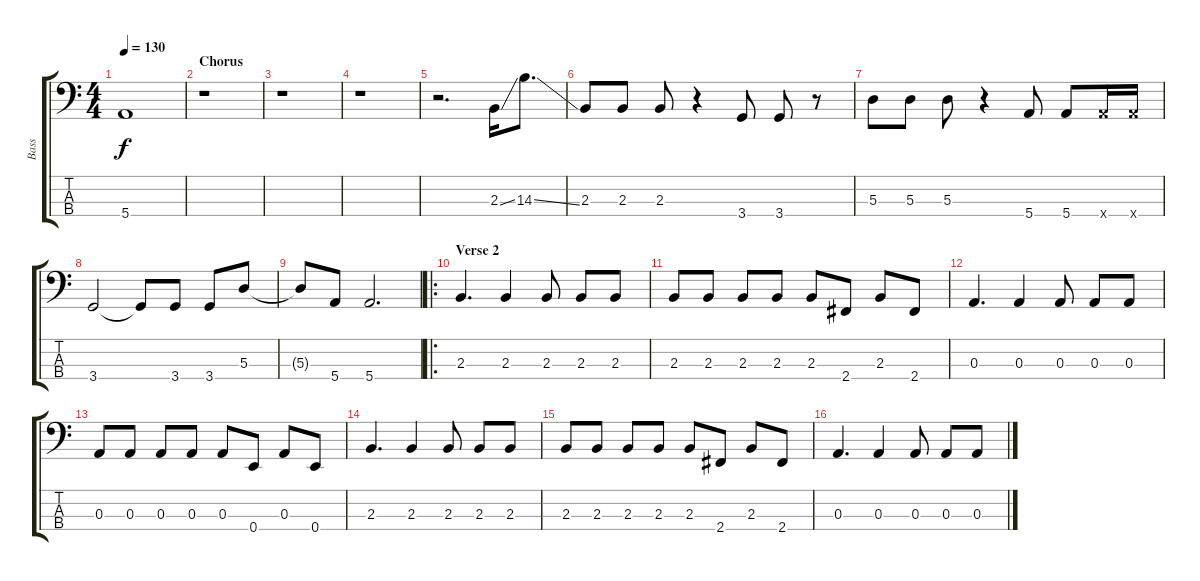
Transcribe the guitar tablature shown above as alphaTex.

\track ("Bass" "Bass") {instrument electricbassfinger}
\staff {score tabs}
\tuning (G2 D2 A1 E1) {hide}
\ts (4 4)
\tempo 130
\clef f4
\ks c
5.4{t}.1{dy f} |
\section ("" "Chorus")
r.1 |
r.1 |
r.1 |
r.2{d} 2.3{ss}.16 14.3{ss}.8{d} |
2.3.8 2.3.8 2.3.8 r.4 3.4.8 3.4.8 r.8 |
5.3.8 5.3.8 5.3.8 r.4 5.4.8 5.4.8 5.4{x}.16 5.4{x}.16 |
3.4.2 3.4{t}.8 3.4.8 3.4.8 5.3.8 |
5.3{t}.8 5.4.8 5.4.2{d} |
\ro
\section ("" "Verse 2")
2.3.4{d} 2.3.4 2.3.8 2.3.8 2.3.8 |
2.3.8 2.3.8 2.3.8 2.3.8 2.3.8 2.4.8 2.3.8 2.4.8 |
0.3.4{d} 0.3.4 0.3.8 0.3.8 0.3.8 |
0.3.8 0.3.8 0.3.8 0.3.8 0.3.8 0.4.8 0.3.8 0.4.8 |
2.3.4{d} 2.3.4 2.3.8 2.3.8 2.3.8 |
2.3.8 2.3.8 2.3.8 2.3.8 2.3.8 2.4.8 2.3.8 2.4.8 |
0.3.4{d} 0.3.4 0.3.8 0.3.8 0.3.8
